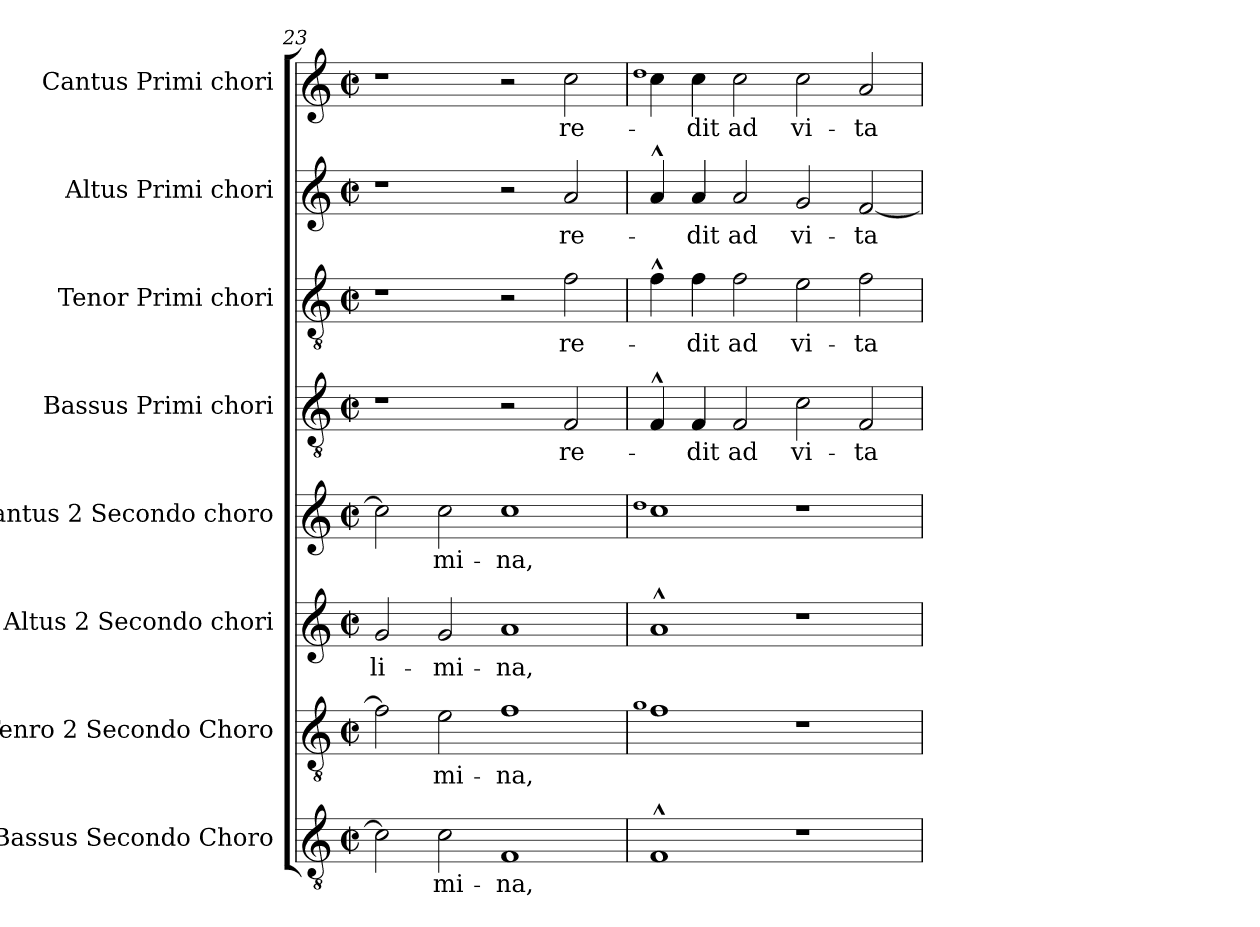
**kern	**text	**kern	**text	**kern	**text	**kern	**text	**kern	**text	**kern	**text	**kern	**text	**kern	**text
*part8	*part8	*part7	*part7	*part6	*part6	*part5	*part5	*part4	*part4	*part3	*part3	*part2	*part2	*part1	*part1
*staff8	*staff8	*staff7	*staff7	*staff6	*staff6	*staff5	*staff5	*staff4	*staff4	*staff3	*staff3	*staff2	*staff2	*staff1	*staff1
*I"Bassus  Secondo Choro	*	*I"Tenro 2  Secondo Choro	*	*I"Altus 2  Secondo chori	*	*I"Cantus 2  Secondo choro	*	*I"Bassus  Primi chori	*	*I"Tenor  Primi chori	*	*I"Altus  Primi chori	*	*I"Cantus  Primi chori	*
*I'Ch	*	*I'Ch	*	*I'Ch	*	*I'Ch	*	*I'Ch	*	*I'Ch	*	*I'Ch	*	*I'Ch	*
*clefGv2	*	*clefGv2	*	*clefG2	*	*clefG2	*	*clefGv2	*	*clefGv2	*	*clefG2	*	*clefG2	*
*M2/2	*	*M2/2	*	*M2/2	*	*M2/2	*	*M2/2	*	*M2/2	*	*M2/2	*	*M2/2	*
*met(c|)	*	*met(c|)	*	*met(c|)	*	*met(c|)	*	*met(c|)	*	*met(c|)	*	*met(c|)	*	*met(c|)	*
=23	=23	=23	=23	=23	=23	=23	=23	=23	=23	=23	=23	=23	=23	=23	=23
!	!	!	!	!	!LO:LY:b:cj	!	!	!	!	!	!	!	!	!	!
2c\]	.	2f\]	.	2g/	li-	2cc\]	.	1r	.	1r	.	1r	.	1r	.
!	!LO:LY:b:cj	!	!LO:LY:b:cj	!	!LO:LY:b:cj	!	!LO:LY:b:cj	!	!	!	!	!	!	!	!
2c\	-mi-	2e\	-mi-	2g/	-mi-	2cc\	-mi-	.	.	.	.	.	.	.	.
!	!LO:LY:b:cj	!	!LO:LY:b:cj	!	!LO:LY:b:cj	!	!LO:LY:b:cj	!	!	!	!	!	!	!	!
1F	-na,	1f	-na,	1a	-na,	1cc	-na,	2r	.	2r	.	2r	.	2r	.
!	!	!	!	!	!	!	!	!	!LO:LY:b:cj	!	!LO:LY:b:cj	!	!LO:LY:b:cj	!	!LO:LY:b:cj
.	.	.	.	.	.	.	.	2F/	re-	2f\	re-	2a/	re-	2cc\	re-
!!LO:LB:g=z
=24	=24	=24	=24	=24	=24	=24	=24	=24	=24	=24	=24	=24	=24	=24	=24
.	.	1qg/	.	.	.	1qdd/	.	.	.	.	.	.	.	1qdd/	.
1F^^<	.	1f	.	1a^^<	.	1cc	.	4F^^</	.	4f^^>\	.	4a^^</	.	4cc\	.
!	!	!	!	!	!	!	!	!	!LO:LY:b:cj	!	!LO:LY:b:cj	!	!LO:LY:b:cj	!	!LO:LY:b:cj
.	.	.	.	.	.	.	.	4F/	-dit	4f\	-dit	4a/	-dit	4cc\	-dit
!	!	!	!	!	!	!	!	!	!LO:LY:b:cj	!	!LO:LY:b:cj	!	!LO:LY:b:cj	!	!LO:LY:b:cj
.	.	.	.	.	.	.	.	2F/	ad	2f\	ad	2a/	ad	2cc\	ad
!	!	!	!	!	!	!	!	!	!LO:LY:b:cj	!	!LO:LY:b:cj	!	!LO:LY:b:cj	!	!LO:LY:b:cj
1r	.	1r	.	1r	.	1r	.	2c\	vi-	2e\	vi-	2g/	vi-	2cc\	vi-
!	!	!	!	!	!	!	!	!	!LO:LY:b:cj	!	!LO:LY:b:cj	!	!LO:LY:b:cj	!	!LO:LY:b:cj
.	.	.	.	.	.	.	.	2F/	-ta	2f\	-ta	[<2f/	-ta	2a/	-ta
=	=	=	=	=	=	=	=	=	=	=	=	=	=	=	=
*-	*-	*-	*-	*-	*-	*-	*-	*-	*-	*-	*-	*-	*-	*-	*-
